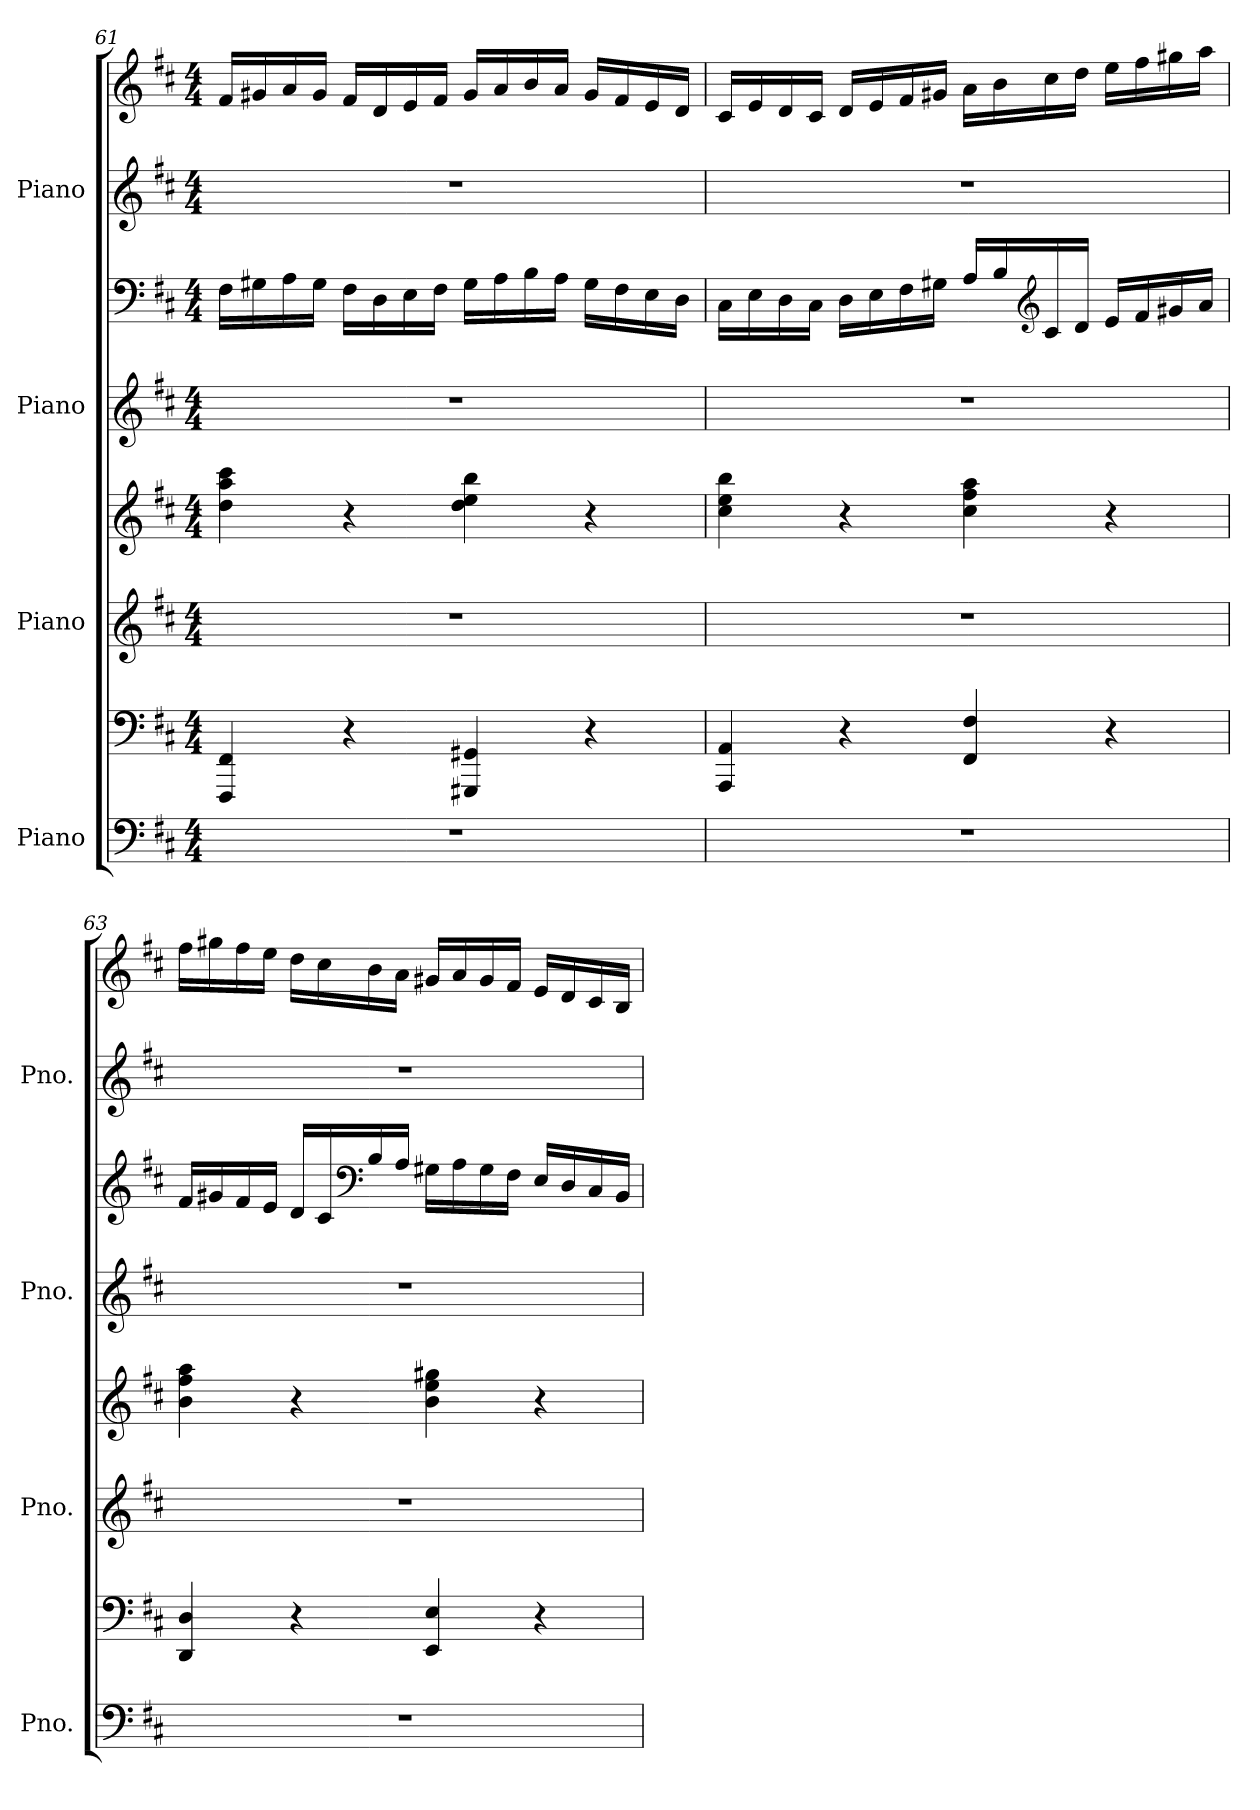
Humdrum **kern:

**kern	**kern	**kern	**kern	**kern	**kern	**kern	**kern
*part4	*part4	*part3	*part3	*part2	*part2	*part1	*part1
*staff8	*staff7	*staff6	*staff5	*staff4	*staff3	*staff2	*staff1
*I"Piano	*	*I"Piano	*	*I"Piano	*	*I"Piano	*
*I'Pno.	*	*I'Pno.	*	*I'Pno.	*	*I'Pno.	*
!!LO:PB:g=z
*clefF4	*clefF4	*clefG2	*clefG2	*clefG2	*clefF4	*clefG2	*clefG2
*k[f#c#]	*k[f#c#]	*k[f#c#]	*k[f#c#]	*k[f#c#]	*k[f#c#]	*k[f#c#]	*k[f#c#]
*M4/4	*M4/4	*M4/4	*M4/4	*M4/4	*M4/4	*M4/4	*M4/4
=61	=61	=61	=61	=61	=61	=61	=61
1r	4FFF#/ 4FF#/	1r	4dd\ 4aa\ 4ccc#\	1r	16F#\LL	1r	16f#/LL
.	.	.	.	.	16G#X\	.	16g#X/
.	.	.	.	.	16A\	.	16a/
.	.	.	.	.	16G#\JJ	.	16g#/JJ
.	4r	.	4r	.	16F#\LL	.	16f#/LL
.	.	.	.	.	16D\	.	16d/
.	.	.	.	.	16E\	.	16e/
.	.	.	.	.	16F#\JJ	.	16f#/JJ
.	4GGG#X/ 4GG#X/	.	4dd\ 4ee\ 4bb\	.	16G#\LL	.	16g#/LL
.	.	.	.	.	16A\	.	16a/
.	.	.	.	.	16B\	.	16b/
.	.	.	.	.	16A\JJ	.	16a/JJ
.	4r	.	4r	.	16G#\LL	.	16g#/LL
.	.	.	.	.	16F#\	.	16f#/
.	.	.	.	.	16E\	.	16e/
.	.	.	.	.	16D\JJ	.	16d/JJ
=62	=62	=62	=62	=62	=62	=62	=62
1r	4AAA/ 4AA/	1r	4cc#\ 4ee\ 4bb\	1r	16C#\LL	1r	16c#/LL
.	.	.	.	.	16E\	.	16e/
.	.	.	.	.	16D\	.	16d/
.	.	.	.	.	16C#\JJ	.	16c#/JJ
.	4r	.	4r	.	16D\LL	.	16d/LL
.	.	.	.	.	16E\	.	16e/
.	.	.	.	.	16F#\	.	16f#/
.	.	.	.	.	16G#X\JJ	.	16g#X/JJ
.	4FF#/ 4F#/	.	4cc#\ 4ff#\ 4aa\	.	16A/LL	.	16a\LL
.	.	.	.	.	16B/	.	16b\
*	*	*	*	*	*clefG2	*	*
.	.	.	.	.	16c#/	.	16cc#\
.	.	.	.	.	16d/JJ	.	16dd\JJ
.	4r	.	4r	.	16e/LL	.	16ee\LL
.	.	.	.	.	16f#/	.	16ff#\
.	.	.	.	.	16g#X/	.	16gg#X\
.	.	.	.	.	16a/JJ	.	16aa\JJ
!!LO:PB:g=z
=63	=63	=63	=63	=63	=63	=63	=63
1r	4DD/ 4D/	1r	4b\ 4ff#\ 4aa\	1r	16f#/LL	1r	16ff#\LL
.	.	.	.	.	16g#X/	.	16gg#X\
.	.	.	.	.	16f#/	.	16ff#\
.	.	.	.	.	16e/JJ	.	16ee\JJ
.	4r	.	4r	.	16d/LL	.	16dd\LL
.	.	.	.	.	16c#/	.	16cc#\
*	*	*	*	*	*clefF4	*	*
.	.	.	.	.	16B/	.	16b\
.	.	.	.	.	16A/JJ	.	16a\JJ
.	4EE/ 4E/	.	4b\ 4ee\ 4gg#X\	.	16G#X\LL	.	16g#X/LL
.	.	.	.	.	16A\	.	16a/
.	.	.	.	.	16G#\	.	16g#/
.	.	.	.	.	16F#\JJ	.	16f#/JJ
.	4r	.	4r	.	16E/LL	.	16e/LL
.	.	.	.	.	16D/	.	16d/
.	.	.	.	.	16C#/	.	16c#/
.	.	.	.	.	16BB/JJ	.	16B/JJ
=	=	=	=	=	=	=	=
*-	*-	*-	*-	*-	*-	*-	*-
